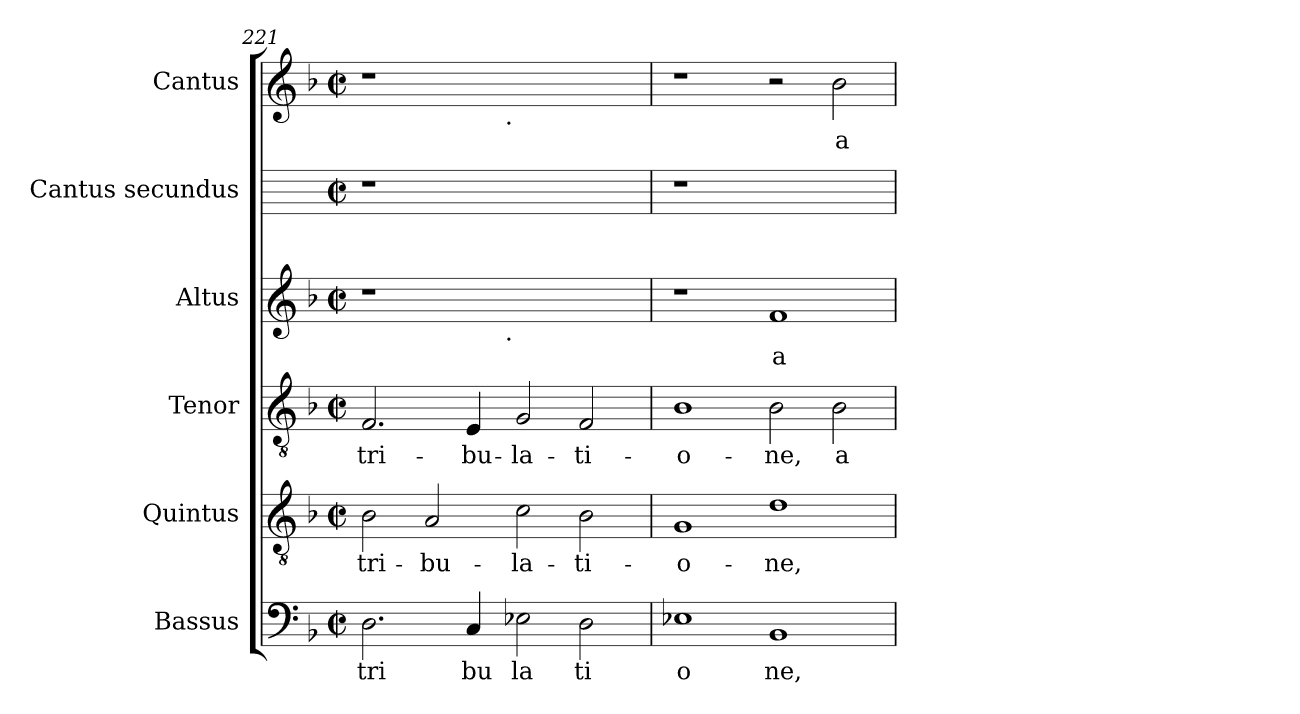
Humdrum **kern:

**kern	**text	**kern	**text	**kern	**text	**kern	**text	**kern	**kern	**text
*part6	*part6	*part5	*part5	*part4	*part4	*part3	*part3	*part2	*part1	*part1
*staff6	*staff6	*staff5	*staff5	*staff4	*staff4	*staff3	*staff3	*staff2	*staff1	*staff1
*I"Bassus	*	*I"Quintus	*	*I"Tenor	*	*I"Altus	*	*I"Cantus  secundus	*I"Cantus	*
*I'B	*	*I'Q	*	*I'T	*	*I'A	*	*	*I'C	*
*clefF4	*	*clefGv2	*	*clefGv2	*	*clefG2	*	*	*clefG2	*
*k[b-]	*	*k[b-]	*	*k[b-]	*	*k[b-]	*	*k[]	*k[b-]	*
*F:	*	*F:	*	*F:	*	*F:	*	*C:	*F:	*
*M2/2	*	*M2/2	*	*M2/2	*	*M2/2	*	*M2/2	*M2/2	*
*met(c|)	*	*met(c|)	*	*met(c|)	*	*met(c|)	*	*met(c|)	*met(c|)	*
=221	=221	=221	=221	=221	=221	=221	=221	=221	=221	=221
!	!LO:LY:b:cj	!	!LO:LY:b:cj	!	!LO:LY:b:cj	!	!	!	!	!
*	*	*	*	*	*	*^	*	*	*^	*
2.D\	tri	2B-\	tri-	2.F/	tri-	1r	2ryy	.	1r	1r	2ryy	.
!	!	!	!LO:LY:b:cj	!	!	!	!	!	!	!	!	!
.	.	2A/	-bu-	.	.	.	4...ryy	.	.	.	4...ryy	.
!	!LO:LY:b:cj	!	!	!	!LO:LY:b:cj	!	!	!	!	!	!	!
4C/	bu	.	.	4E/	-bu-	.	.	.	.	.	.	.
!	!	!	!	!	!	!	!	!	!	!	!LO:TX:b:t=.	!
!	!	!	!	!	!	!	!LO:TX:b:t=.	!	!	!	!	!
.	.	.	.	.	.	.	1ryy	.	.	.	1ryy	.
!	!LO:LY:b:cj	!	!LO:LY:b:cj	!	!LO:LY:b:cj	!	!	!	!	!	!	!
2E-X\	la	2c\	-la-	2G/	-la-	1ryy	.	.	1ryy	1ryy	.	.
!	!LO:LY:b:cj	!	!LO:LY:b:cj	!	!LO:LY:b:cj	!	!	!	!	!	!	!
2D\	ti	2B-\	-ti-	2F/	-ti-	.	.	.	.	.	.	.
.	.	.	.	.	.	.	32ryy	.	.	.	32ryy	.
=222	=222	=222	=222	=222	=222	=222	=222	=222	=222	=222	=222	=222
!	!LO:LY:b:cj	!	!LO:LY:b:cj	!	!LO:LY:b:cj	!	!	!	!	!	!	!
*	*	*	*	*	*	*v	*v	*	*	*v	*v	*
1E-X	o	1G	-o-	1B-	-o-	1r	.	1r	1r	.
!	!LO:LY:b:cj	!	!LO:LY:b:cj	!	!LO:LY:b:cj	!	!LO:LY:b:cj	!	!	!
1BB-	ne,	1d	-ne,	2B-\	-ne,	1f	a	1ryy	2r	.
!	!	!	!	!	!LO:LY:b:cj	!	!	!	!	!LO:LY:b:cj
.	.	.	.	2B-\	a	.	.	.	2b-\	a
=	=	=	=	=	=	=	=	=	=	=
*-	*-	*-	*-	*-	*-	*-	*-	*-	*-	*-
